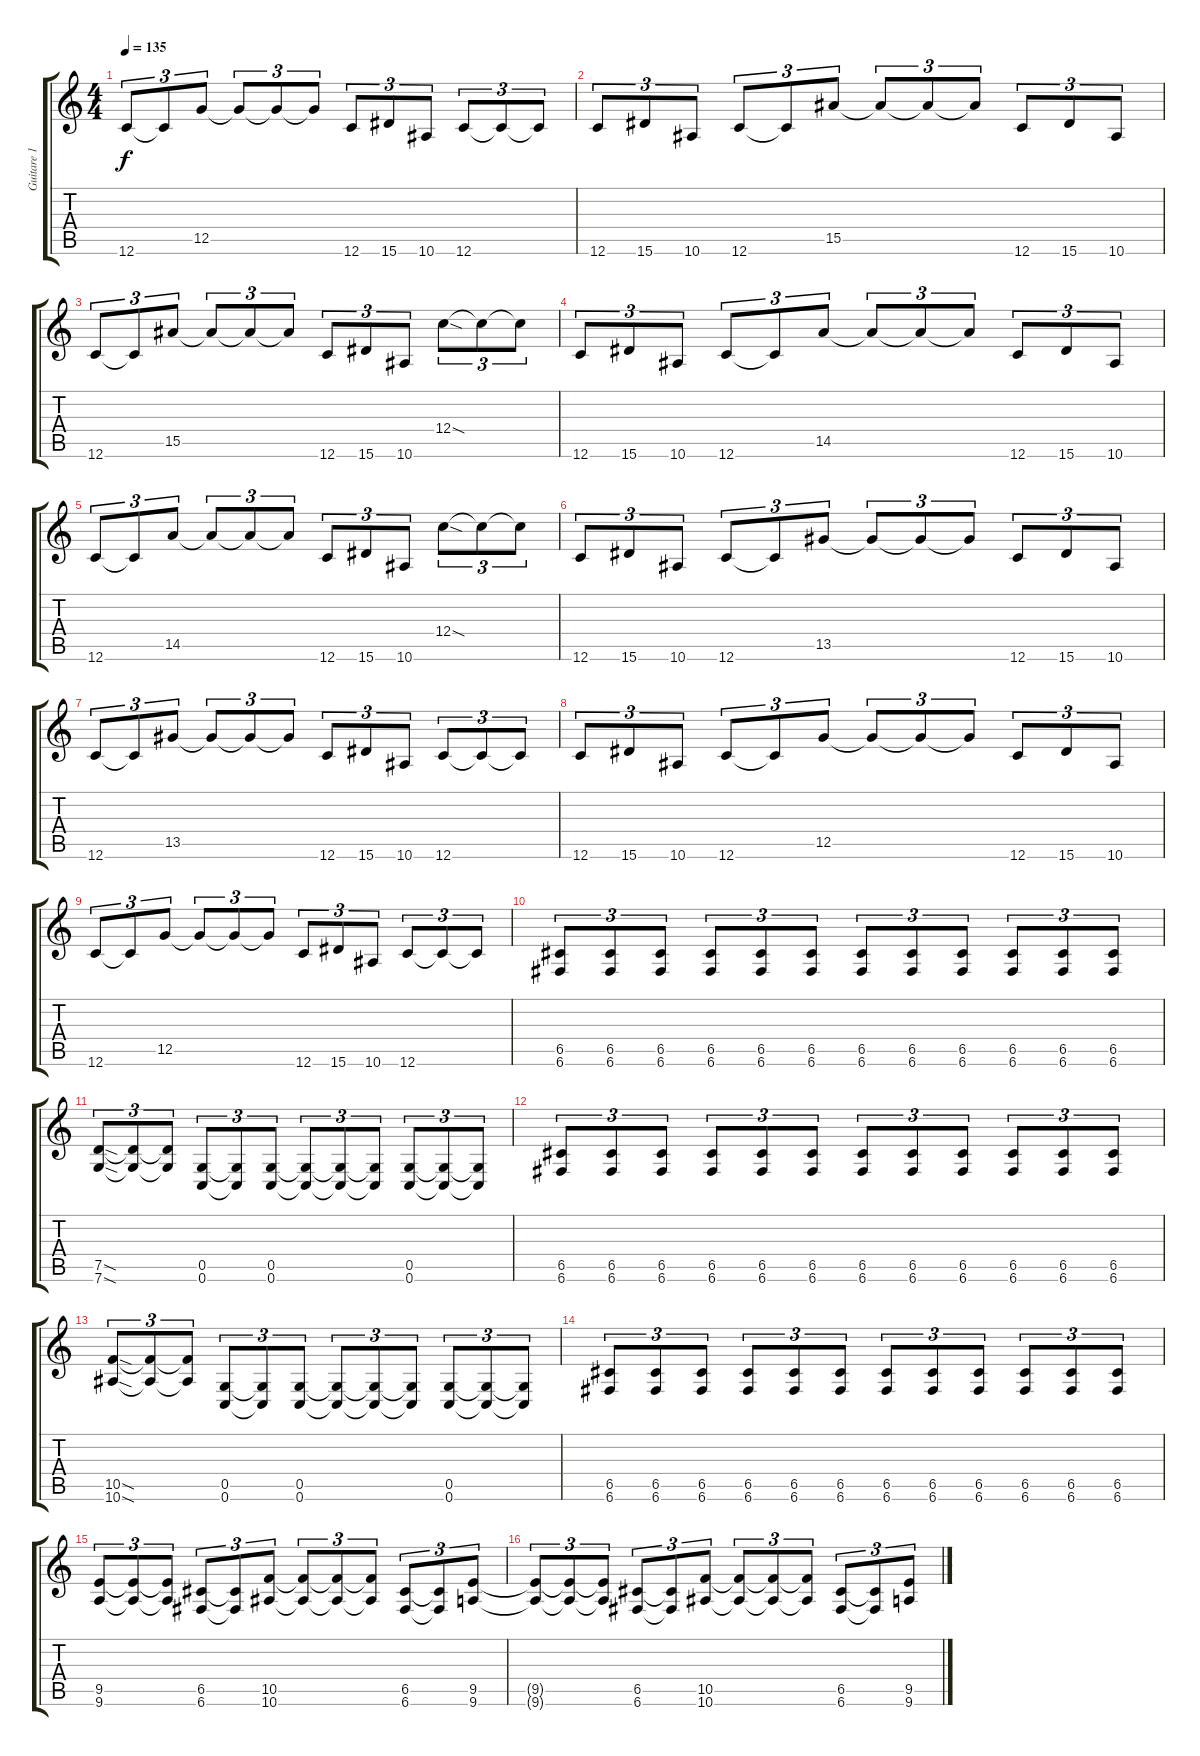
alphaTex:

\track ("Guitare 1" "Guitare 1") {instrument distortionguitar}
\staff {score tabs}
\tuning (E4 C4 G3 C3 G2 C2) {hide}
\ts (4 4)
\tempo 135
\clef g2
\ks c
12.6.8{tu (3 2) dy f} 12.6{t}.8{tu (3 2)} 12.5.8{tu (3 2)} 12.5{t}.8{tu (3 2)} 12.5{t}.8{tu (3 2)} 12.5{t}.8{tu (3 2)} 12.6.8{tu (3 2)} 15.6.8{tu (3 2)} 10.6.8{tu (3 2)} 12.6.8{tu (3 2)} 12.6{t}.8{tu (3 2)} 12.6{t}.8{tu (3 2)} |
12.6.8{tu (3 2)} 15.6.8{tu (3 2)} 10.6.8{tu (3 2)} 12.6.8{tu (3 2)} 12.6{t}.8{tu (3 2)} 15.5.8{tu (3 2)} 15.5{t}.8{tu (3 2)} 15.5{t}.8{tu (3 2)} 15.5{t}.8{tu (3 2)} 12.6.8{tu (3 2)} 15.6.8{tu (3 2)} 10.6.8{tu (3 2)} |
12.6.8{tu (3 2)} 12.6{t}.8{tu (3 2)} 15.5.8{tu (3 2)} 15.5{t}.8{tu (3 2)} 15.5{t}.8{tu (3 2)} 15.5{t}.8{tu (3 2)} 12.6.8{tu (3 2)} 15.6.8{tu (3 2)} 10.6.8{tu (3 2)} 12.4{sod}.8{tu (3 2)} 12.4{t}.8{tu (3 2)} 12.4{t}.8{tu (3 2)} |
12.6.8{tu (3 2)} 15.6.8{tu (3 2)} 10.6.8{tu (3 2)} 12.6.8{tu (3 2)} 12.6{t}.8{tu (3 2)} 14.5.8{tu (3 2)} 14.5{t}.8{tu (3 2)} 14.5{t}.8{tu (3 2)} 14.5{t}.8{tu (3 2)} 12.6.8{tu (3 2)} 15.6.8{tu (3 2)} 10.6.8{tu (3 2)} |
12.6.8{tu (3 2)} 12.6{t}.8{tu (3 2)} 14.5.8{tu (3 2)} 14.5{t}.8{tu (3 2)} 14.5{t}.8{tu (3 2)} 14.5{t}.8{tu (3 2)} 12.6.8{tu (3 2)} 15.6.8{tu (3 2)} 10.6.8{tu (3 2)} 12.4{sod}.8{tu (3 2)} 12.4{t}.8{tu (3 2)} 12.4{t}.8{tu (3 2)} |
12.6.8{tu (3 2)} 15.6.8{tu (3 2)} 10.6.8{tu (3 2)} 12.6.8{tu (3 2)} 12.6{t}.8{tu (3 2)} 13.5.8{tu (3 2)} 13.5{t}.8{tu (3 2)} 13.5{t}.8{tu (3 2)} 13.5{t}.8{tu (3 2)} 12.6.8{tu (3 2)} 15.6.8{tu (3 2)} 10.6.8{tu (3 2)} |
12.6.8{tu (3 2)} 12.6{t}.8{tu (3 2)} 13.5.8{tu (3 2)} 13.5{t}.8{tu (3 2)} 13.5{t}.8{tu (3 2)} 13.5{t}.8{tu (3 2)} 12.6.8{tu (3 2)} 15.6.8{tu (3 2)} 10.6.8{tu (3 2)} 12.6.8{tu (3 2)} 12.6{t}.8{tu (3 2)} 12.6{t}.8{tu (3 2)} |
12.6.8{tu (3 2)} 15.6.8{tu (3 2)} 10.6.8{tu (3 2)} 12.6.8{tu (3 2)} 12.6{t}.8{tu (3 2)} 12.5.8{tu (3 2)} 12.5{t}.8{tu (3 2)} 12.5{t}.8{tu (3 2)} 12.5{t}.8{tu (3 2)} 12.6.8{tu (3 2)} 15.6.8{tu (3 2)} 10.6.8{tu (3 2)} |
12.6.8{tu (3 2)} 12.6{t}.8{tu (3 2)} 12.5.8{tu (3 2)} 12.5{t}.8{tu (3 2)} 12.5{t}.8{tu (3 2)} 12.5{t}.8{tu (3 2)} 12.6.8{tu (3 2)} 15.6.8{tu (3 2)} 10.6.8{tu (3 2)} 12.6.8{tu (3 2)} 12.6{t}.8{tu (3 2)} 12.6{t}.8{tu (3 2)} |
(6.5 6.6).8{tu (3 2)} (6.5 6.6).8{tu (3 2)} (6.5 6.6).8{tu (3 2)} (6.5 6.6).8{tu (3 2)} (6.5 6.6).8{tu (3 2)} (6.5 6.6).8{tu (3 2)} (6.5 6.6).8{tu (3 2)} (6.5 6.6).8{tu (3 2)} (6.5 6.6).8{tu (3 2)} (6.5 6.6).8{tu (3 2)} (6.5 6.6).8{tu (3 2)} (6.5 6.6).8{tu (3 2)} |
(7.5{sod} 7.6{sod}).8{tu (3 2)} (7.5{t} 7.6{t}).8{tu (3 2)} (7.5{t} 7.6{t}).8{tu (3 2)} (0.5 0.6).8{tu (3 2)} (0.5{t} 0.6{t}).8{tu (3 2)} (0.5 0.6).8{tu (3 2)} (0.5{t} 0.6{t}).8{tu (3 2)} (0.5{t} 0.6{t}).8{tu (3 2)} (0.5{t} 0.6{t}).8{tu (3 2)} (0.5 0.6).8{tu (3 2)} (0.5{t} 0.6{t}).8{tu (3 2)} (0.5{t} 0.6{t}).8{tu (3 2)} |
(6.5 6.6).8{tu (3 2)} (6.5 6.6).8{tu (3 2)} (6.5 6.6).8{tu (3 2)} (6.5 6.6).8{tu (3 2)} (6.5 6.6).8{tu (3 2)} (6.5 6.6).8{tu (3 2)} (6.5 6.6).8{tu (3 2)} (6.5 6.6).8{tu (3 2)} (6.5 6.6).8{tu (3 2)} (6.5 6.6).8{tu (3 2)} (6.5 6.6).8{tu (3 2)} (6.5 6.6).8{tu (3 2)} |
(10.5{sod} 10.6{sod}).8{tu (3 2)} (10.5{t} 10.6{t}).8{tu (3 2)} (10.5{t} 10.6{t}).8{tu (3 2)} (0.5 0.6).8{tu (3 2)} (0.5{t} 0.6{t}).8{tu (3 2)} (0.5 0.6).8{tu (3 2)} (0.5{t} 0.6{t}).8{tu (3 2)} (0.5{t} 0.6{t}).8{tu (3 2)} (0.5{t} 0.6{t}).8{tu (3 2)} (0.5 0.6).8{tu (3 2)} (0.5{t} 0.6{t}).8{tu (3 2)} (0.5{t} 0.6{t}).8{tu (3 2)} |
(6.5 6.6).8{tu (3 2)} (6.5 6.6).8{tu (3 2)} (6.5 6.6).8{tu (3 2)} (6.5 6.6).8{tu (3 2)} (6.5 6.6).8{tu (3 2)} (6.5 6.6).8{tu (3 2)} (6.5 6.6).8{tu (3 2)} (6.5 6.6).8{tu (3 2)} (6.5 6.6).8{tu (3 2)} (6.5 6.6).8{tu (3 2)} (6.5 6.6).8{tu (3 2)} (6.5 6.6).8{tu (3 2)} |
(9.5 9.6).8{tu (3 2)} (9.5{t} 9.6{t}).8{tu (3 2)} (9.5{t} 9.6{t}).8{tu (3 2)} (6.5 6.6).8{tu (3 2)} (6.5{t} 6.6{t}).8{tu (3 2)} (10.5 10.6).8{tu (3 2)} (10.5{t} 10.6{t}).8{tu (3 2)} (10.5{t} 10.6{t}).8{tu (3 2)} (10.5{t} 10.6{t}).8{tu (3 2)} (6.5 6.6).8{tu (3 2)} (6.5{t} 6.6{t}).8{tu (3 2)} (9.5 9.6).8{tu (3 2)} |
(9.5{t} 9.6{t}).8{tu (3 2)} (9.5{t} 9.6{t}).8{tu (3 2)} (9.5{t} 9.6{t}).8{tu (3 2)} (6.5 6.6).8{tu (3 2)} (6.5{t} 6.6{t}).8{tu (3 2)} (10.5 10.6).8{tu (3 2)} (10.5{t} 10.6{t}).8{tu (3 2)} (10.5{t} 10.6{t}).8{tu (3 2)} (10.5{t} 10.6{t}).8{tu (3 2)} (6.5 6.6).8{tu (3 2)} (6.5{t} 6.6{t}).8{tu (3 2)} (9.5 9.6).8{tu (3 2)}
